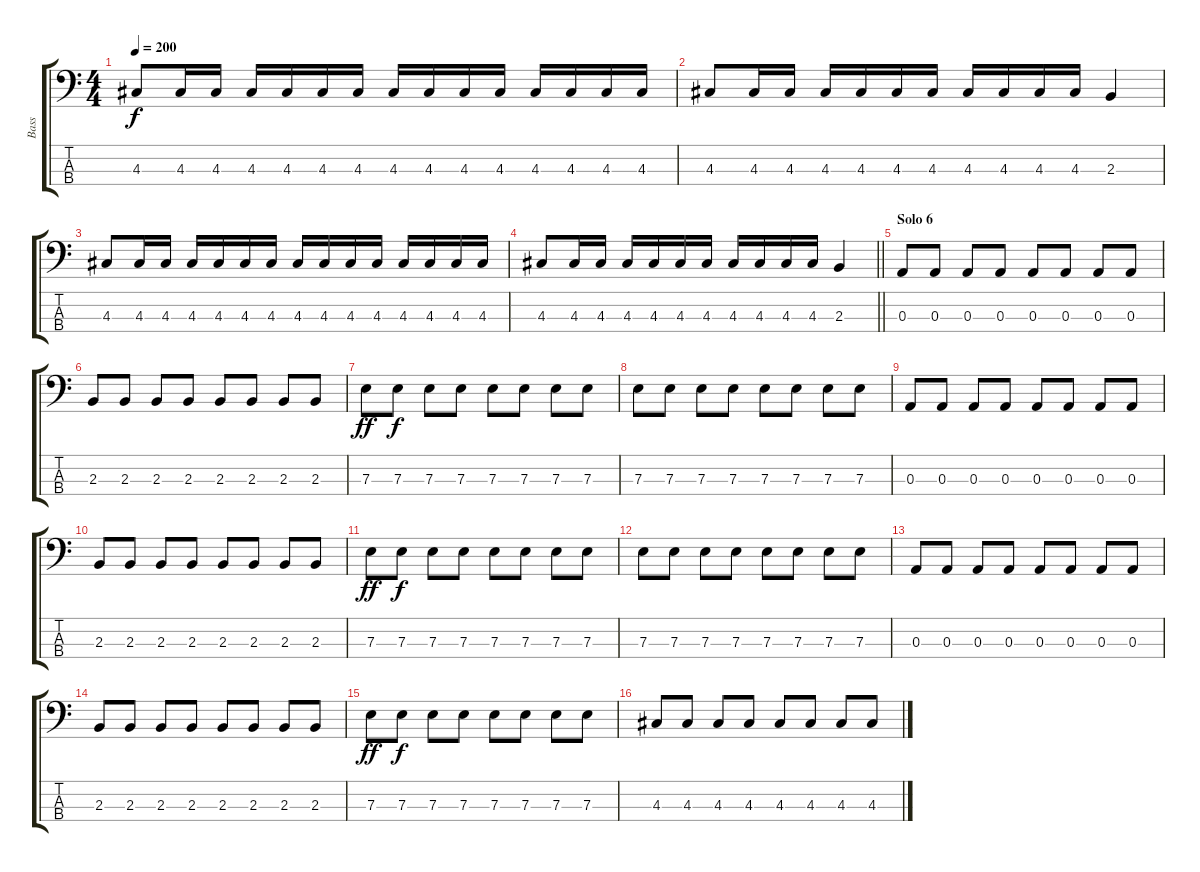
\track ("Bass" "Bass") {instrument electricbassfinger}
\staff {score tabs}
\tuning (G2 D2 A1 E1) {hide}
\ts (4 4)
\tempo 200
\clef f4
\ks c
4.3.8{dy f} 4.3.16 4.3.16 4.3.16 4.3.16 4.3.16 4.3.16 4.3.16 4.3.16 4.3.16 4.3.16 4.3.16 4.3.16 4.3.16 4.3.16 |
4.3.8 4.3.16 4.3.16 4.3.16 4.3.16 4.3.16 4.3.16 4.3.16 4.3.16 4.3.16 4.3.16 2.3.4 |
4.3.8 4.3.16 4.3.16 4.3.16 4.3.16 4.3.16 4.3.16 4.3.16 4.3.16 4.3.16 4.3.16 4.3.16 4.3.16 4.3.16 4.3.16 |
\barLineRight lightlight
4.3.8 4.3.16 4.3.16 4.3.16 4.3.16 4.3.16 4.3.16 4.3.16 4.3.16 4.3.16 4.3.16 2.3.4 |
\section ("" "Solo 6")
0.3.8 0.3.8 0.3.8 0.3.8 0.3.8 0.3.8 0.3.8 0.3.8 |
2.3.8 2.3.8 2.3.8 2.3.8 2.3.8 2.3.8 2.3.8 2.3.8 |
7.3.8{dy ff} 7.3.8{dy f} 7.3.8 7.3.8 7.3.8 7.3.8 7.3.8 7.3.8 |
7.3.8 7.3.8 7.3.8 7.3.8 7.3.8 7.3.8 7.3.8 7.3.8 |
0.3.8 0.3.8 0.3.8 0.3.8 0.3.8 0.3.8 0.3.8 0.3.8 |
2.3.8 2.3.8 2.3.8 2.3.8 2.3.8 2.3.8 2.3.8 2.3.8 |
7.3.8{dy ff} 7.3.8{dy f} 7.3.8 7.3.8 7.3.8 7.3.8 7.3.8 7.3.8 |
7.3.8 7.3.8 7.3.8 7.3.8 7.3.8 7.3.8 7.3.8 7.3.8 |
0.3.8 0.3.8 0.3.8 0.3.8 0.3.8 0.3.8 0.3.8 0.3.8 |
2.3.8 2.3.8 2.3.8 2.3.8 2.3.8 2.3.8 2.3.8 2.3.8 |
7.3.8{dy ff} 7.3.8{dy f} 7.3.8 7.3.8 7.3.8 7.3.8 7.3.8 7.3.8 |
4.3.8 4.3.8 4.3.8 4.3.8 4.3.8 4.3.8 4.3.8 4.3.8
